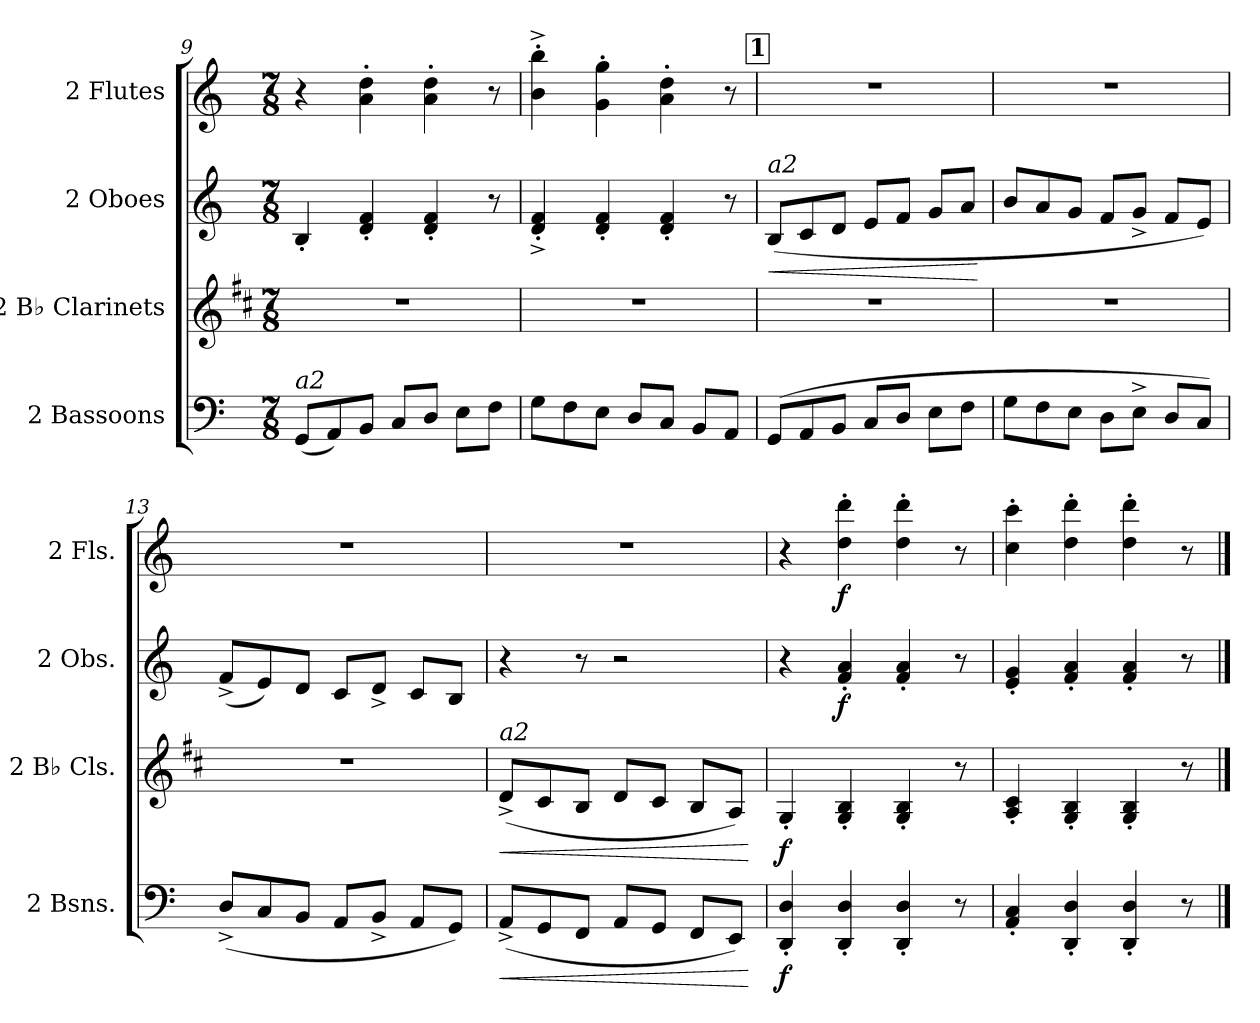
**kern	**dynam	**kern	**dynam	**kern	**dynam	**kern	**dynam
*part4	*part4	*part3	*part3	*part2	*part2	*part1	*part1
*staff4	*staff4	*staff3	*staff3	*staff2	*staff2	*staff1	*staff1
*I"2 Bassoons	*	*I"2 B♭ Clarinets	*	*I"2 Oboes	*	*I"2 Flutes	*
*I'2 Bsns.	*	*I'2 B♭ Cls.	*	*I'2 Obs.	*	*I'2 Fls.	*
*clefF4	*	*clefG2	*	*clefG2	*	*clefG2	*
*	*	*ITrd1c2	*	*	*	*	*
*k[]	*	*k[]	*	*k[]	*	*k[]	*
*M7/8	*	*M7/8	*	*M7/8	*	*M7/8	*
=9	=9	=9	=9	=9	=9	=9	=9
!LO:TX:a:i:t=a2	!	!	!	!	!	!	!
(<8GG/L	.	2..r	.	4B'/	.	4r	.
8AA/)	.	.	.	.	.	.	.
8BB/J	.	.	.	4d/' 4f/'	.	4a\' 4dd\'	.
8C/L	.	.	.	.	.	.	.
8D/J	.	.	.	4d/' 4f/'	.	4a\' 4dd\'	.
8E\L	.	.	.	.	.	.	.
8F\J	.	.	.	8r	.	8r	.
=10	=10	=10	=10	=10	=10	=10	=10
8G\L	.	2..r	.	4d/'^ 4f/'^	.	4b\'^ 4bb\'^	.
8F\	.	.	.	.	.	.	.
8E\J	.	.	.	4d/' 4f/'	.	4g\' 4gg\'	.
8D/L	.	.	.	.	.	.	.
8C/J	.	.	.	4d/' 4f/'	.	4a\' 4dd\'	.
8BB/L	.	.	.	.	.	.	.
8AA/J	.	.	.	8r	.	8r	.
!!LO:PB:g=z
!!LO:REH:place=s1:a:B:fs=14:t=1
=11	=11	=11	=11	=11	=11	=11	=11
!	!	!	!	!LO:TX:a:i:t=a2	!	!	!
!	!	!	!	!	!LO:HP:b	!	!
(>8GG/L	.	2..r	.	(>8B/L	<	2..r	.
8AA/	.	.	.	8c/	.	.	.
8BB/J	.	.	.	8d/J	.	.	.
8C/L	.	.	.	8e/L	.	.	.
8D/J	.	.	.	8f/J	.	.	.
8E\L	.	.	.	8g/L	.	.	.
8F\J	.	.	.	8a/J	.	.	.
.	.	.	.	.	[	.	.
=12	=12	=12	=12	=12	=12	=12	=12
8G\L	.	2..r	.	8b/L	.	2..r	.
8F\	.	.	.	8a/	.	.	.
8E\J	.	.	.	8g/J	.	.	.
8D\L	.	.	.	8f/L	.	.	.
8E^\J	.	.	.	8g^/J	.	.	.
8D/L	.	.	.	8f/L	.	.	.
8C/J)	.	.	.	8e/J)	.	.	.
=13	=13	=13	=13	=13	=13	=13	=13
(<8D^/L	.	2..r	.	(<8f^/L	.	2..r	.
8C/	.	.	.	8e/)	.	.	.
8BB/J	.	.	.	8d/J	.	.	.
8AA/L	.	.	.	8c/L	.	.	.
8BB^/J	.	.	.	8d^/J	.	.	.
8AA/L	.	.	.	8c/L	.	.	.
8GG/J)	.	.	.	8B/J	.	.	.
=14	=14	=14	=14	=14	=14	=14	=14
!	!	!LO:TX:a:i:t=a2	!	!	!	!	!
!	!LO:HP:b	!	!LO:HP:b	!	!	!	!
(<8AA^/L	<	(<8c^/L	<	4r	.	2..r	.
8GG/	.	8B/	.	.	.	.	.
8FF/J	.	8A/J	.	8r	.	.	.
8AA/L	.	8c/L	.	2r	.	.	.
8GG/J	.	8B/J	.	.	.	.	.
8FF/L	.	8A/L	.	.	.	.	.
8EE/J)	.	8G/J)	.	.	.	.	.
.	[	.	[	.	.	.	.
=15	=15	=15	=15	=15	=15	=15	=15
!	!LO:DY:b	!	!LO:DY:b	!	!	!	!
4DD/' 4D/'	f	4F'/	f	4r	.	4r	.
!	!	!	!	!	!LO:DY:b	!	!LO:DY:b
4DD/' 4D/'	.	4F/' 4A/'	.	4f/' 4a/'	f	4dd\' 4ddd\'	f
4DD/' 4D/'	.	4F/' 4A/'	.	4f/' 4a/'	.	4dd\' 4ddd\'	.
8r	.	8r	.	8r	.	8r	.
=16	=16	=16	=16	=16	=16	=16	=16
4AA/' 4C/'	.	4G/' 4B/'	.	4e/' 4g/'	.	4cc\' 4ccc\'	.
4DD/' 4D/'	.	4F/' 4A/'	.	4f/' 4a/'	.	4dd\' 4ddd\'	.
4DD/' 4D/'	.	4F/' 4A/'	.	4f/' 4a/'	.	4dd\' 4ddd\'	.
8r	.	8r	.	8r	.	8r	.
==	==	==	==	==	==	==	==
*-	*-	*-	*-	*-	*-	*-	*-
